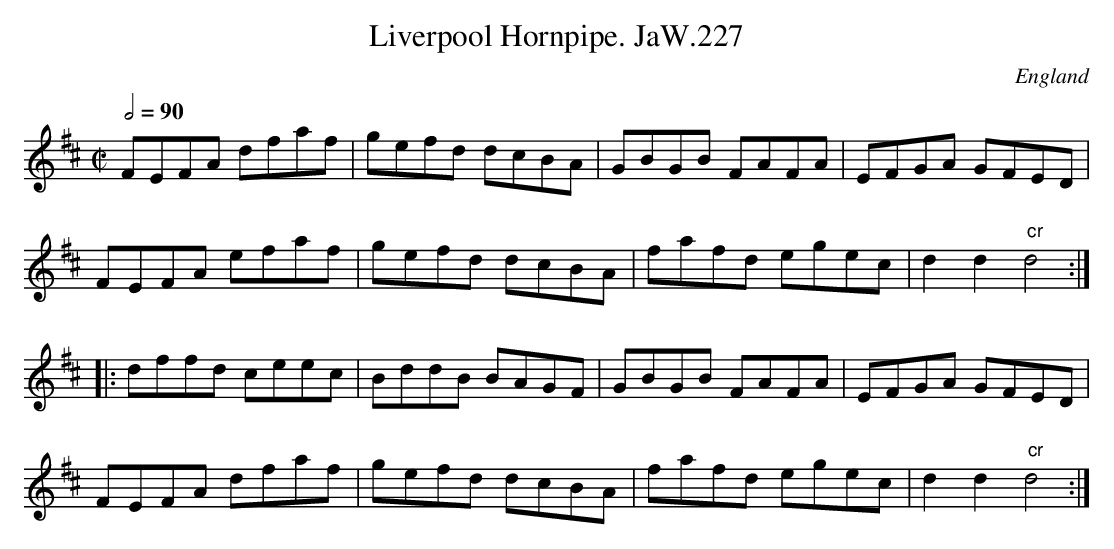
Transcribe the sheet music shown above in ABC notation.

X:1
T:Liverpool Hornpipe. JaW.227
L:1/8
M:C|
O:England
Q:1/2=90
K:D
FEFA dfaf|gefd dcBA|GBGB FAFA|EFGA GFED|!
FEFA efaf|gefd dcBA|fafd egec|d2d2" cr"d4:|!
|:dffd ceec|BddB BAGF|GBGB FAFA|EFGA GFED|!
FEFA dfaf|gefd dcBA|fafd egec|d2d2" cr"d4:|
